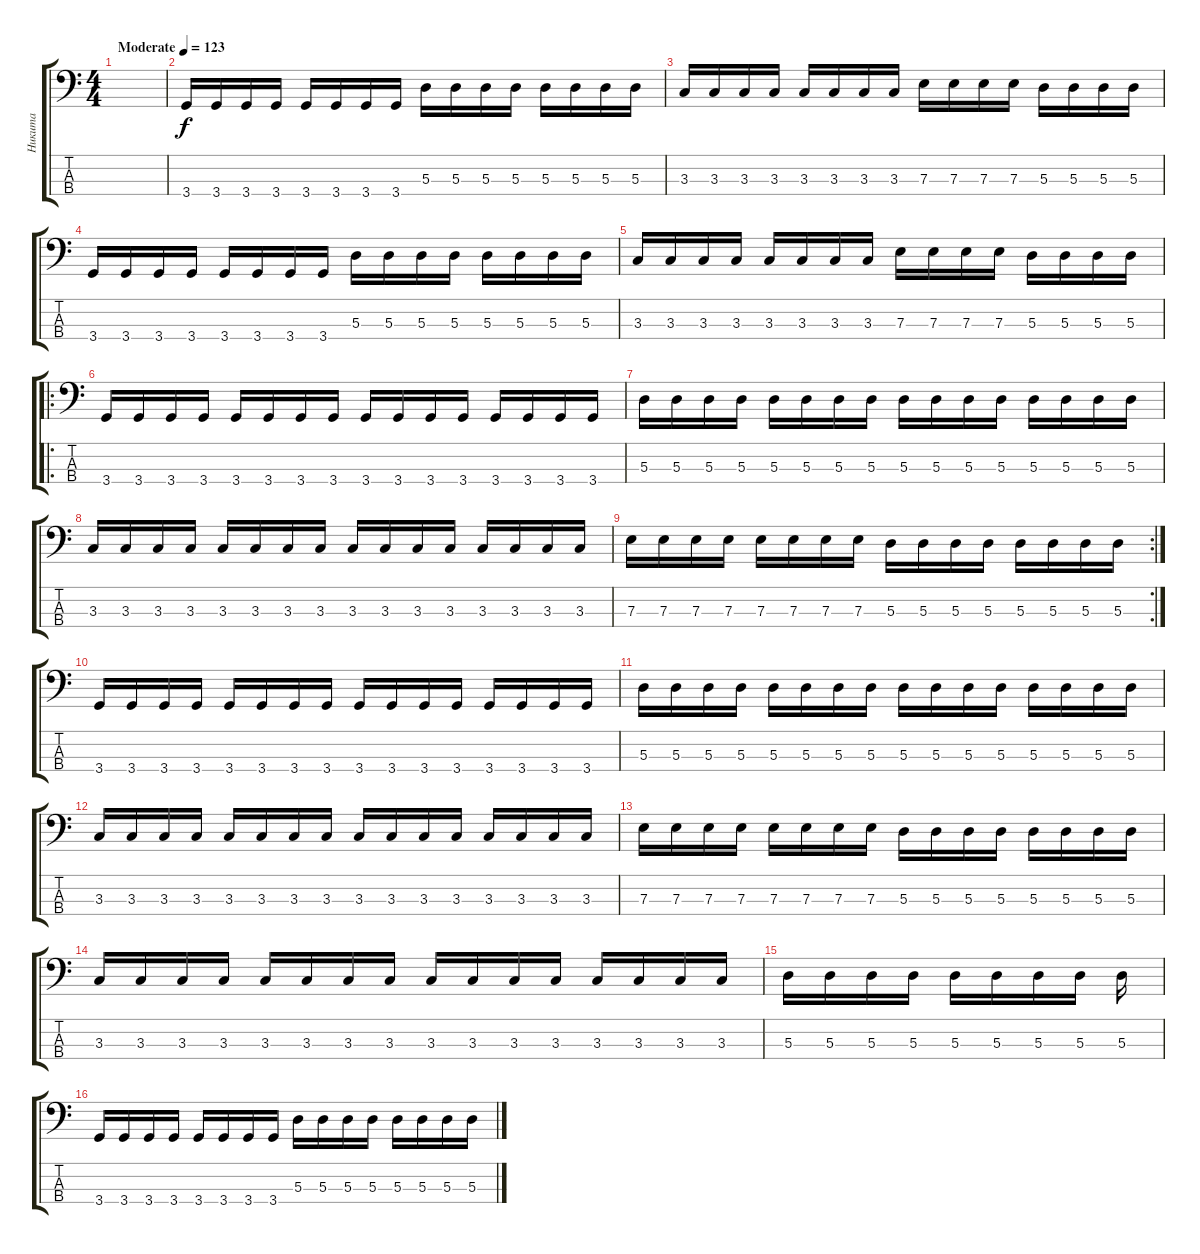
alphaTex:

\track ("Никита" "Никита") {instrument electricbasspick}
\staff {score tabs}
\tuning (G2 D2 A1 E1) {hide}
\ts (4 4)
\tempo (123 "Moderate")
\clef f4
\ks c
|
3.4.16 3.4.16 3.4.16 3.4.16 3.4.16 3.4.16 3.4.16 3.4.16 5.3.16 5.3.16 5.3.16 5.3.16 5.3.16 5.3.16 5.3.16 5.3.16 |
3.3.16 3.3.16 3.3.16 3.3.16 3.3.16 3.3.16 3.3.16 3.3.16 7.3.16 7.3.16 7.3.16 7.3.16 5.3.16 5.3.16 5.3.16 5.3.16 |
3.4.16 3.4.16 3.4.16 3.4.16 3.4.16 3.4.16 3.4.16 3.4.16 5.3.16 5.3.16 5.3.16 5.3.16 5.3.16 5.3.16 5.3.16 5.3.16 |
3.3.16 3.3.16 3.3.16 3.3.16 3.3.16 3.3.16 3.3.16 3.3.16 7.3.16 7.3.16 7.3.16 7.3.16 5.3.16 5.3.16 5.3.16 5.3.16 |
\ro
3.4.16 3.4.16 3.4.16 3.4.16 3.4.16 3.4.16 3.4.16 3.4.16 3.4.16 3.4.16 3.4.16 3.4.16 3.4.16 3.4.16 3.4.16 3.4.16 |
5.3.16 5.3.16 5.3.16 5.3.16 5.3.16 5.3.16 5.3.16 5.3.16 5.3.16 5.3.16 5.3.16 5.3.16 5.3.16 5.3.16 5.3.16 5.3.16 |
3.3.16 3.3.16 3.3.16 3.3.16 3.3.16 3.3.16 3.3.16 3.3.16 3.3.16 3.3.16 3.3.16 3.3.16 3.3.16 3.3.16 3.3.16 3.3.16 |
\rc 2
7.3.16 7.3.16 7.3.16 7.3.16 7.3.16 7.3.16 7.3.16 7.3.16 5.3.16 5.3.16 5.3.16 5.3.16 5.3.16 5.3.16 5.3.16 5.3.16 |
3.4.16 3.4.16 3.4.16 3.4.16 3.4.16 3.4.16 3.4.16 3.4.16 3.4.16 3.4.16 3.4.16 3.4.16 3.4.16 3.4.16 3.4.16 3.4.16 |
5.3.16 5.3.16 5.3.16 5.3.16 5.3.16 5.3.16 5.3.16 5.3.16 5.3.16 5.3.16 5.3.16 5.3.16 5.3.16 5.3.16 5.3.16 5.3.16 |
3.3.16 3.3.16 3.3.16 3.3.16 3.3.16 3.3.16 3.3.16 3.3.16 3.3.16 3.3.16 3.3.16 3.3.16 3.3.16 3.3.16 3.3.16 3.3.16 |
7.3.16 7.3.16 7.3.16 7.3.16 7.3.16 7.3.16 7.3.16 7.3.16 5.3.16 5.3.16 5.3.16 5.3.16 5.3.16 5.3.16 5.3.16 5.3.16 |
3.3.16 3.3.16 3.3.16 3.3.16 3.3.16 3.3.16 3.3.16 3.3.16 3.3.16 3.3.16 3.3.16 3.3.16 3.3.16 3.3.16 3.3.16 3.3.16 |
5.3.16 5.3.16 5.3.16 5.3.16 5.3.16 5.3.16 5.3.16 5.3.16 5.3.16 |
3.4.16 3.4.16 3.4.16 3.4.16 3.4.16 3.4.16 3.4.16 3.4.16 5.3.16 5.3.16 5.3.16 5.3.16 5.3.16 5.3.16 5.3.16 5.3.16
